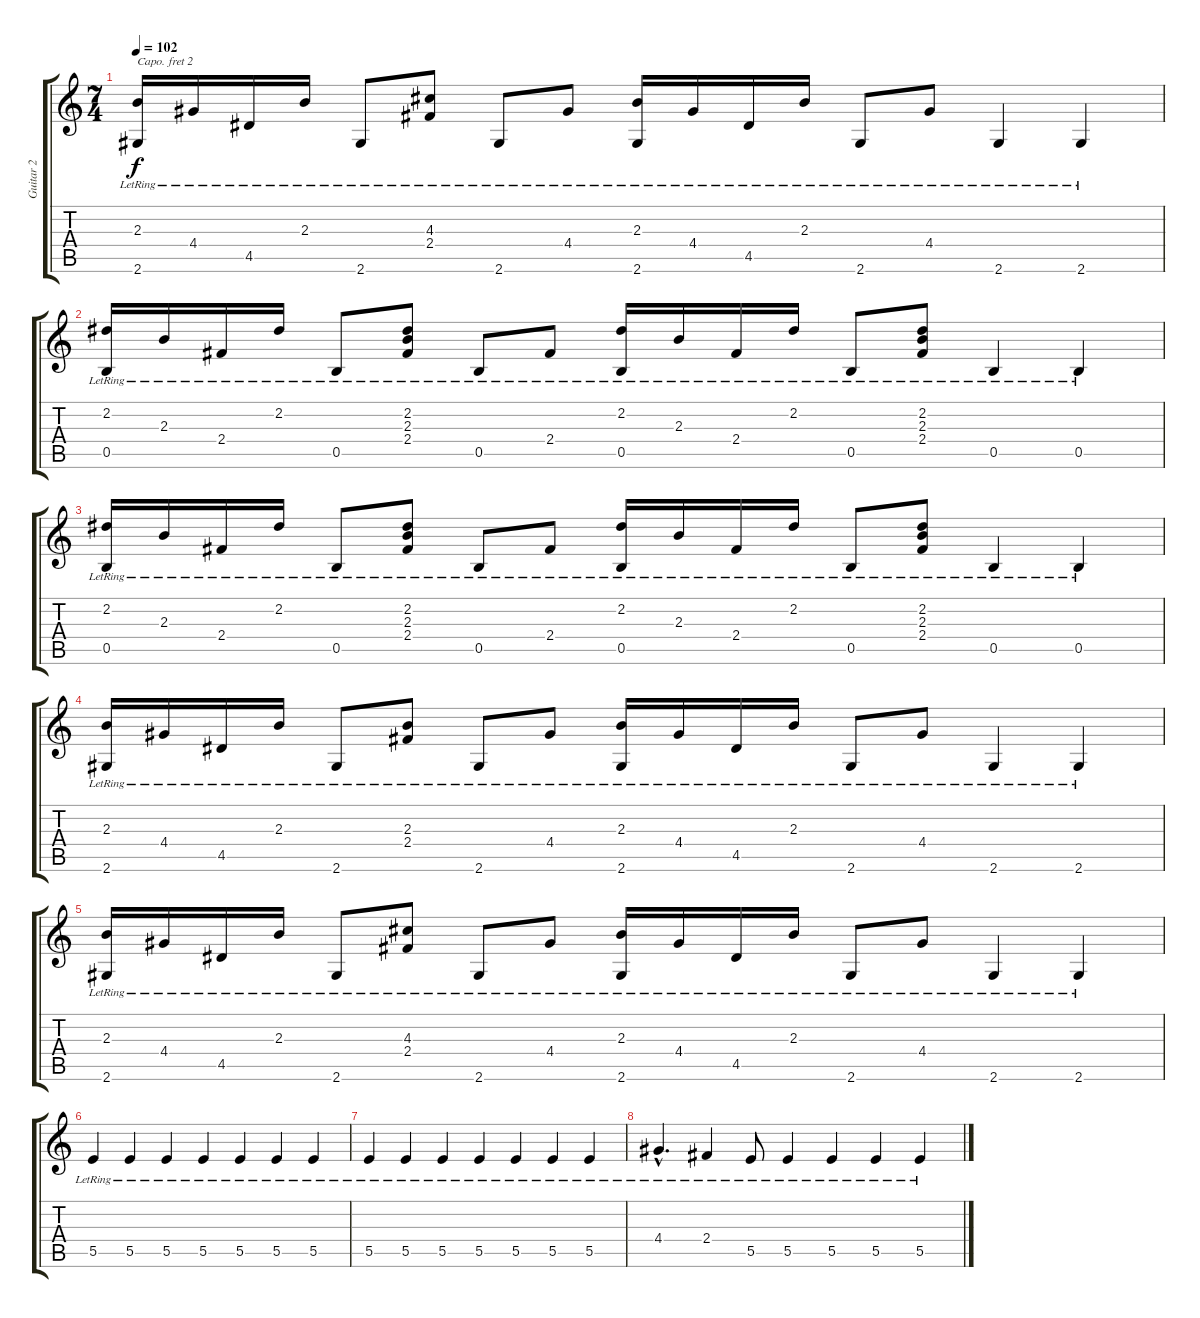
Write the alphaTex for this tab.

\track ("Guitar 2" "Guitar 2") {instrument acousticguitarsteel}
\staff {score tabs}
\capo 2
\tuning (E4 B3 G3 D3 A2 E2) {hide}
\ts (7 4)
\tempo 102
\clef g2
\ks c
(2.3{lr} 2.6{lr}).16{dy f} 4.4{lr}.16 4.5{lr}.16 2.3{lr}.16 2.6{lr}.8 (4.3{lr} 2.4{lr}).8 2.6{lr}.8 4.4{lr}.8 (2.3{lr} 2.6{lr}).16 4.4{lr}.16 4.5{lr}.16 2.3{lr}.16 2.6{lr}.8 4.4{lr}.8 2.6{lr}.4 2.6{lr}.4 |
(2.2{lr} 0.5{lr}).16 2.3{lr}.16 2.4{lr}.16 2.2{lr}.16 0.5{lr}.8 (2.2{lr} 2.3{lr} 2.4{lr}).8 0.5{lr}.8 2.4{lr}.8 (2.2{lr} 0.5{lr}).16 2.3{lr}.16 2.4{lr}.16 2.2{lr}.16 0.5{lr}.8 (2.2{lr} 2.3{lr} 2.4{lr}).8 0.5{lr}.4 0.5{lr}.4 |
(2.2{lr} 0.5{lr}).16 2.3{lr}.16 2.4{lr}.16 2.2{lr}.16 0.5{lr}.8 (2.2{lr} 2.3{lr} 2.4{lr}).8 0.5{lr}.8 2.4{lr}.8 (2.2{lr} 0.5{lr}).16 2.3{lr}.16 2.4{lr}.16 2.2{lr}.16 0.5{lr}.8 (2.2{lr} 2.3{lr} 2.4{lr}).8 0.5{lr}.4 0.5{lr}.4 |
(2.3{lr} 2.6{lr}).16 4.4{lr}.16 4.5{lr}.16 2.3{lr}.16 2.6{lr}.8 (2.3{lr} 2.4{lr}).8 2.6{lr}.8 4.4{lr}.8 (2.3{lr} 2.6{lr}).16 4.4{lr}.16 4.5{lr}.16 2.3{lr}.16 2.6{lr}.8 4.4{lr}.8 2.6{lr}.4 2.6{lr}.4 |
(2.3{lr} 2.6{lr}).16 4.4{lr}.16 4.5{lr}.16 2.3{lr}.16 2.6{lr}.8 (4.3{lr} 2.4{lr}).8 2.6{lr}.8 4.4{lr}.8 (2.3{lr} 2.6{lr}).16 4.4{lr}.16 4.5{lr}.16 2.3{lr}.16 2.6{lr}.8 4.4{lr}.8 2.6{lr}.4 2.6{lr}.4 |
5.5{lr}.4 5.5{lr}.4 5.5{lr}.4 5.5{lr}.4 5.5{lr}.4 5.5{lr}.4 5.5{lr}.4 |
5.5{lr}.4 5.5{lr}.4 5.5{lr}.4 5.5{lr}.4 5.5{lr}.4 5.5{lr}.4 5.5{lr}.4 |
4.4{hac lr}.4{d} 2.4{lr}.4 5.5{lr}.8 5.5{lr}.4 5.5{lr}.4 5.5{lr}.4 5.5{lr}.4
